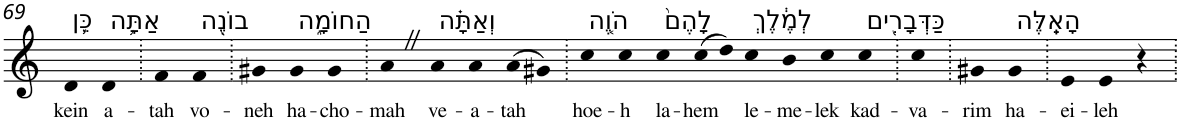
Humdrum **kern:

**kern	**text
*part1	*part1
*staff1	*staff1
*I"Piano	*
*I'Pno	*
!!LO:PB:g=z
*clefG2	*
*k[]	*
=69	=69
!LO:TX:a:t=כֵּ֛ן	!
!	!LO:LY:b
4d	kein
!LO:TX:a:t=אַתָּ֥ה	!
!	!LO:LY:b
4d	a-
=70.	=70.
!	!LO:LY:b
4f	-tah
!LO:TX:a:t=בוֹנֶ֖ה	!
!	!LO:LY:b
4f	vo-
=71.	=71.
!	!LO:LY:b
4g#X	-neh
!LO:TX:a:t=הַחוֹמָ֑ה	!
!	!LO:LY:b
4g#	ha-
!	!LO:LY:b
4g#	-cho-
=72.	=72.
!	!LO:LY:b
4aZ	-mah
!LO:TX:a:t=וְאַתָּ֗ה	!
!	!LO:LY:b
4a	ve-
!	!LO:LY:b
4a	-a-
!	!LO:LY:b
(>8a	-tah
8g#X)	.
=73.	=73.
!LO:TX:a:t=הֹוֶ֤ה	!
!	!LO:LY:b
4cc	hoe-
!	!LO:LY:b
4cc	-h
!LO:TX:a:t=לָהֶם֙	!
!	!LO:LY:b
4cc	la-
!	!LO:LY:b
(>8cc	-hem
8dd)	.
!LO:TX:a:t=לְמֶ֔לֶךְ	!
!	!LO:LY:b
4cc	le-
!	!LO:LY:b
4b	-me-
!	!LO:LY:b
4cc	-lek
!LO:TX:a:t=כַּדְּבָרִ֖ים	!
!	!LO:LY:b
4cc	kad-
=74.	=74.
!	!LO:LY:b
4cc	-va-
=75.	=75.
!	!LO:LY:b
4g#X	-rim
!LO:TX:a:t=הָאֵֽלֶּה	!
!	!LO:LY:b
4g#	ha-
=76.	=76.
!	!LO:LY:b
4e	-ei-
!	!LO:LY:b
4e	-leh
4r	.
=.	=.
*-	*-
